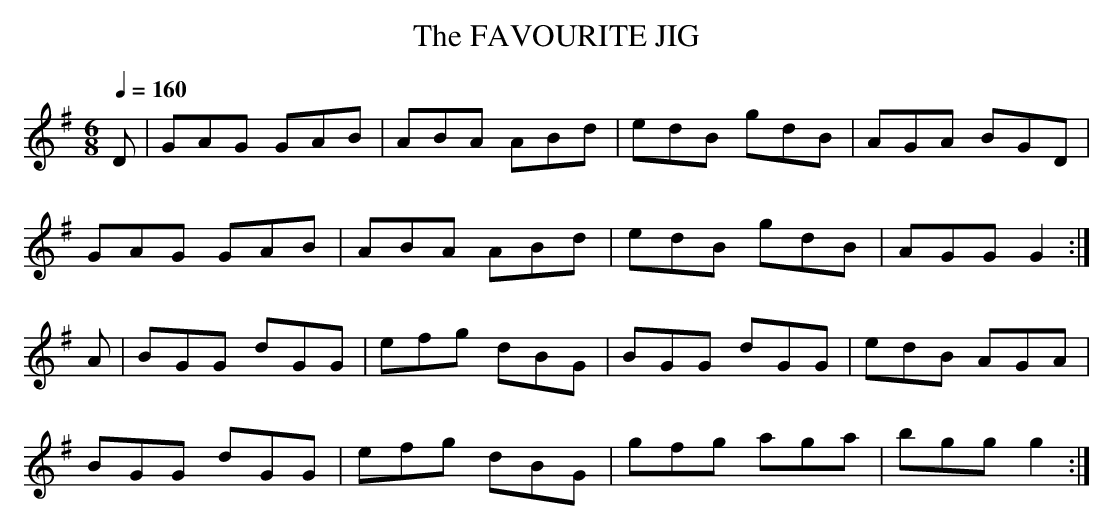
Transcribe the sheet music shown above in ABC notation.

X:1
T:FAVOURITE JIG, The
Q:1/4=160
M:6/8
K:G
D|GAG GAB|ABA ABd|edB gdB|AGA BGD|
GAG GAB|ABA ABd|edB gdB|AGG G2:|
A|BGG dGG|efg dBG|BGG dGG|edB AGA|
BGG dGG|efg dBG|gfg aga|bgg g2 :|
